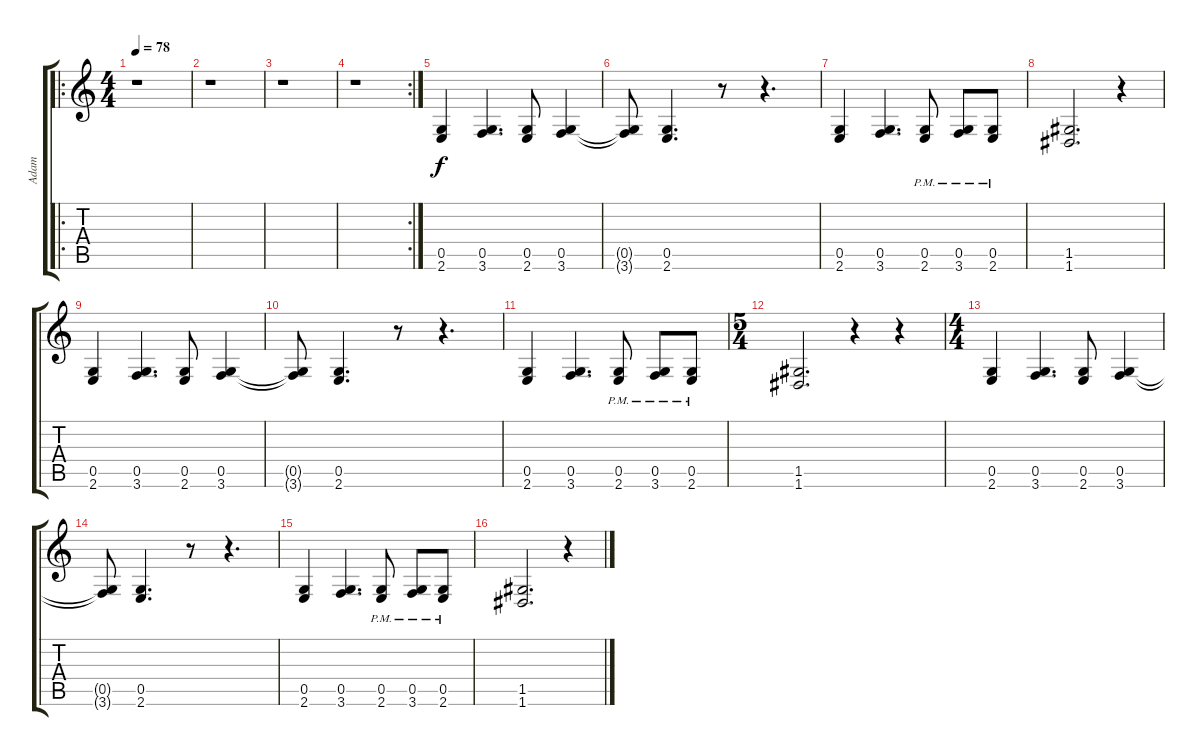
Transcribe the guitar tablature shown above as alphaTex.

\track ("Adam" "Adam") {instrument overdrivenguitar}
\staff {score tabs}
\tuning (D4 A3 F3 C3 G2 D2) {hide}
\ro
\ts (4 4)
\tempo 78
\clef g2
\ks c
r.1{dy f instrument overdrivenguitar} |
r.1 |
r.1 |
\rc 2
r.1 |
(0.5 2.6).4 (0.5 3.6).4{d} (0.5 2.6).8 (0.5 3.6).4 |
(0.5{t} 3.6{t}).8 (0.5 2.6).4{d} r.8 r.4{d} |
(0.5 2.6).4 (0.5 3.6).4{d} (0.5{pm} 2.6{pm}).8 (0.5{pm} 3.6{pm}).8 (0.5{pm} 2.6{pm}).8 |
(1.5 1.6).2{d} r.4 |
(0.5 2.6).4 (0.5 3.6).4{d} (0.5 2.6).8 (0.5 3.6).4 |
(0.5{t} 3.6{t}).8 (0.5 2.6).4{d} r.8 r.4{d} |
(0.5 2.6).4 (0.5 3.6).4{d} (0.5{pm} 2.6{pm}).8 (0.5{pm} 3.6{pm}).8 (0.5{pm} 2.6{pm}).8 |
\ts (5 4)
(1.5 1.6).2{d} r.4 r.4 |
\ts (4 4)
(0.5 2.6).4 (0.5 3.6).4{d} (0.5 2.6).8 (0.5 3.6).4 |
(0.5{t} 3.6{t}).8 (0.5 2.6).4{d} r.8 r.4{d} |
(0.5 2.6).4 (0.5 3.6).4{d} (0.5{pm} 2.6{pm}).8 (0.5{pm} 3.6{pm}).8 (0.5{pm} 2.6{pm}).8 |
(1.5 1.6).2{d} r.4
